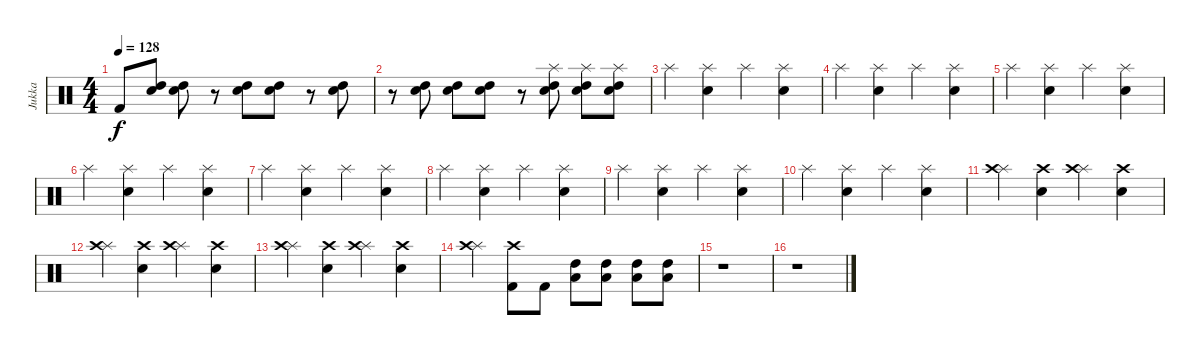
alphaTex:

\track ("Jukka" "Jukka") {instrument percussion}
\staff {score}
\articulation defaults
\ts (4 4)
\tempo 128
\clef neutral
\ks c "Kick (hit) 2".8{dy f}
("Electric Snare (hit)" "High Tom (hit)").8 ("Electric Snare (hit)" "High Tom (hit)").8 r.8 ("Electric Snare (hit)" "High Tom (hit)").8 ("Electric Snare (hit)" "High Tom (hit)").8 r.8 ("Electric Snare (hit)" "High Tom (hit)").8 |
r.8 ("Electric Snare (hit)" "High Tom (hit)").8 ("Electric Snare (hit)" "High Tom (hit)").8 ("Electric Snare (hit)" "High Tom (hit)").8 r.8 ("Electric Snare (hit)" "High Tom (hit)" "Splash (hit)").8 ("Electric Snare (hit)" "High Tom (hit)" "Splash (hit)").8 ("Electric Snare (hit)" "High Tom (hit)" "Splash (hit)").8 |
"Splash (hit)".4 ("Splash (hit)" "Electric Snare (hit)").4 "Splash (hit)".4 ("Splash (hit)" "Electric Snare (hit)").4 |
"Splash (hit)".4 ("Splash (hit)" "Electric Snare (hit)").4 "Splash (hit)".4 ("Splash (hit)" "Electric Snare (hit)").4 |
"Splash (hit)".4 ("Splash (hit)" "Electric Snare (hit)").4 "Splash (hit)".4 ("Splash (hit)" "Electric Snare (hit)").4 |
"Splash (hit)".4 ("Splash (hit)" "Electric Snare (hit)").4 "Splash (hit)".4 ("Splash (hit)" "Electric Snare (hit)").4 |
"Splash (hit)".4 ("Splash (hit)" "Electric Snare (hit)").4 "Splash (hit)".4 ("Splash (hit)" "Electric Snare (hit)").4 |
"Splash (hit)".4 ("Splash (hit)" "Electric Snare (hit)").4 "Splash (hit)".4 ("Splash (hit)" "Electric Snare (hit)").4 |
"Splash (hit)".4 ("Splash (hit)" "Electric Snare (hit)").4 "Splash (hit)".4 ("Splash (hit)" "Electric Snare (hit)").4 |
"Splash (hit)".4 ("Splash (hit)" "Electric Snare (hit)").4 "Splash (hit)".4 ("Splash (hit)" "Electric Snare (hit)").4 |
("Splash (hit)" "Crash high (hit)").4 ("Electric Snare (hit)" "Crash high (hit)").4 ("Splash (hit)" "Crash high (hit)").4 ("Electric Snare (hit)" "Crash high (hit)").4 |
("Splash (hit)" "Crash high (hit)").4 ("Electric Snare (hit)" "Crash high (hit)").4 ("Splash (hit)" "Crash high (hit)").4 ("Electric Snare (hit)" "Crash high (hit)").4 |
("Splash (hit)" "Crash high (hit)").4 ("Electric Snare (hit)" "Crash high (hit)").4 ("Splash (hit)" "Crash high (hit)").4 ("Electric Snare (hit)" "Crash high (hit)").4 |
("Splash (hit)" "Crash high (hit)").4 ("Kick (hit) 2" "Crash high (hit)").8 "Kick (hit) 2".8 ("Low Tom (hit)" "High Tom (hit)").8 ("Low Tom (hit)" "High Tom (hit)").8 ("Low Tom (hit)" "High Tom (hit)").8 ("Low Tom (hit)" "High Tom (hit)").8 |
r.1 |
r.1
